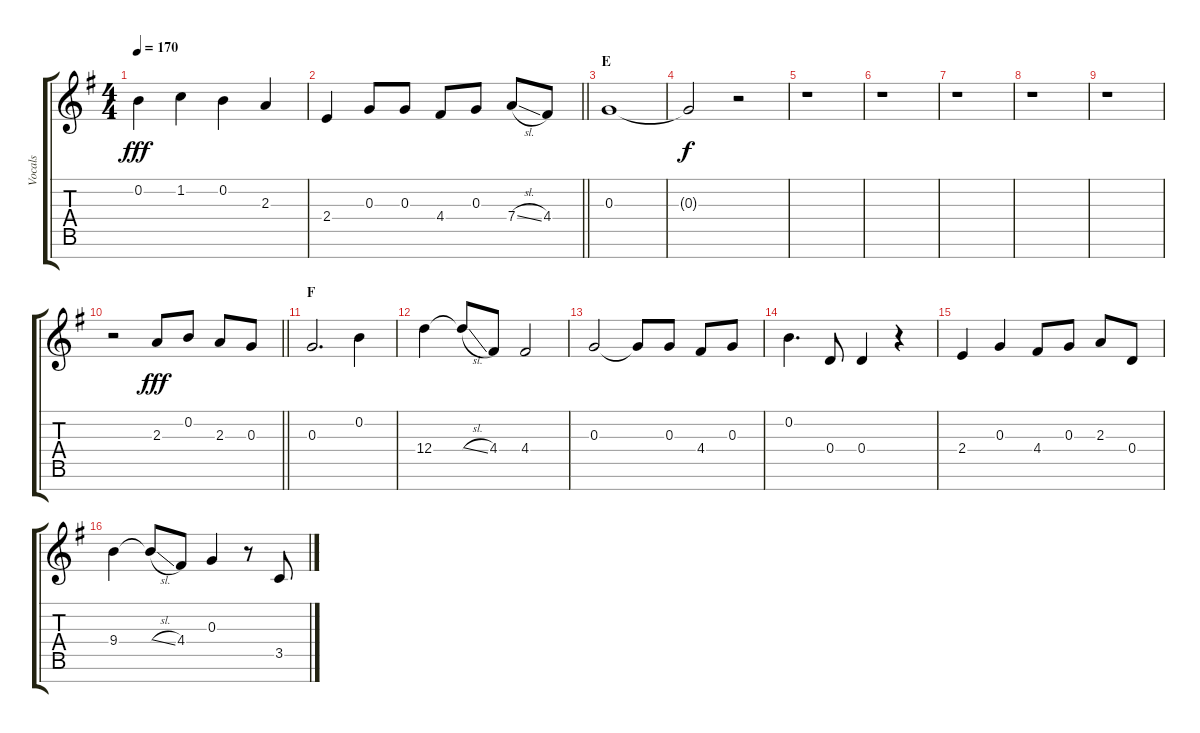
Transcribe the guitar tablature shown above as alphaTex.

\track ("Vocals" "Vocals") {instrument voiceoohs}
\staff {score tabs}
\tuning (E5 B4 G4 D4 A3 E3 B2) {hide}
\ts (4 4)
\tempo 170
\clef g2
\ks g
0.2.4{dy fff} 1.2.4 0.2.4 2.3.4 |
\barLineRight lightlight
2.4.4 0.3.8 0.3.8 4.4.8 0.3.8 7.4{sl}.8 4.4.8 |
\section ("" "E")
0.3.1 |
0.3{t}.2{dy f} r.2 |
r.1 |
r.1 |
r.1 |
r.1 |
r.1 |
\barLineRight lightlight
r.2 2.3.8{dy fff} 0.2.8 2.3.8 0.3.8 |
\section ("" "F")
0.3.2{d} 0.2.4 |
12.4.4 12.4{sl t}.8 4.4.8 4.4.2 |
0.3.2 0.3{t}.8 0.3.8 4.4.8 0.3.8 |
0.2.4{d} 0.4.8 0.4.4 r.4 |
2.4.4 0.3.4 4.4.8 0.3.8 2.3.8 0.4.8 |
9.4.4 9.4{sl t}.8 4.4.8 0.3.4 r.8 3.5.8
